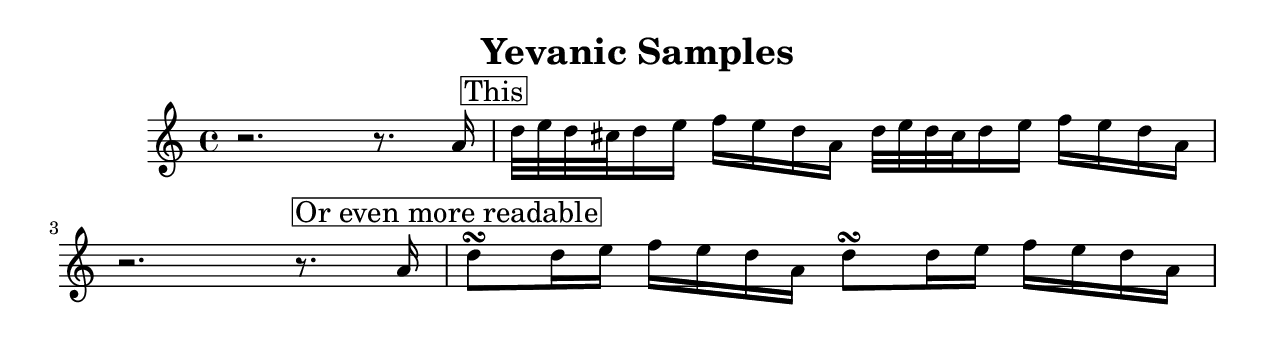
\version "2.18.2"

\header {
	title = "Yevanic Samples"
	composer = ""
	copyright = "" %date of latest edits
}
\paper {
  #(set-paper-size "letter")
  }


slash = {
	\override NoteHead #'style = #'slash
	\override Stem #'transparent = ##t
}

noslash = {
	\revert NoteHead #'style
	\revert Stem #'transparent
}

the_form = %Form
	\markup { \box \column {
	\line { " " }
	\line { \bold " Form: " }
	\line { " " }
	\line { " " }
	}}

test = { \relative c' { \tempo 4 = 80 \set Score.markFormatter = #format-mark-box-letters
	\repeat volta 2 {
	}
}
}

%{ ornament conventions, a/o 10/2017
%	\prall		regular up ornament, metric
%	\lineprall	quick, nonmetric up ornament	(was \mordent)
%	\mordent		regular down ornament, nonmetric	(was \upbow)
%	\prallprall	consecutive up ornaments, metric
% \trill		trill
%	\turn		turn of some sort
%}

melody = { \relative c'' { \set Score.markFormatter = #format-mark-box-letters

		r2. r8. a16 | 
	\mark \markup { \box "This" }
		d32 e d cis d16 e f e d a16  d32 e d cis d16 e f e d a |

\break
		r2. r8. a16 | 
	\mark \markup { \box "Or even more readable" }
		d8\turn d16 e f e d a16  d8\turn d16 e f e d a |

}
}

midbrass = { \relative c { \set Score.markFormatter = #format-mark-box-letters
	\overrideTimeSignatureSettings
      9/8               % timeSignatureFraction
      1/16               % baseMomentFraction
      #'(4 4 6 4)           % beatStructure
      #'()		% beamExceptions
	\time 9/8

	\mark \markup { \box "Intro" }
	\repeat volta 2 {
	}

	\mark \markup { \box "A" }
	\repeat volta 2 {
	}
		\alternative {
		}

}
}


changes = { \chordmode {

% Intro

% A

}
}


\book {
	\score {
	  <<
	    \new ChordNames {
		\set chordChanges = ##t
		\changes
	    }
	    \new Staff { \clef treble
		\melody
	    }
	  >>
	}
}
%{
\book {
	\score {
	  <<
		\new Staff {
		  \set Staff.midiInstrument = #"trumpet" \unfoldRepeats
			\melody
		}
		\new Staff {
		  \set Staff.midiInstrument = #"trumpet" \unfoldRepeats
			\midbrass
		}
	  >>
		\midi { }
	}
}
\book {
	\score {
	  <<
		\new Staff {
		  \set Staff.midiInstrument = #"trumpet" \unfoldRepeats
			\test
		}
	  >>
		\midi { }
	}
}
%}
